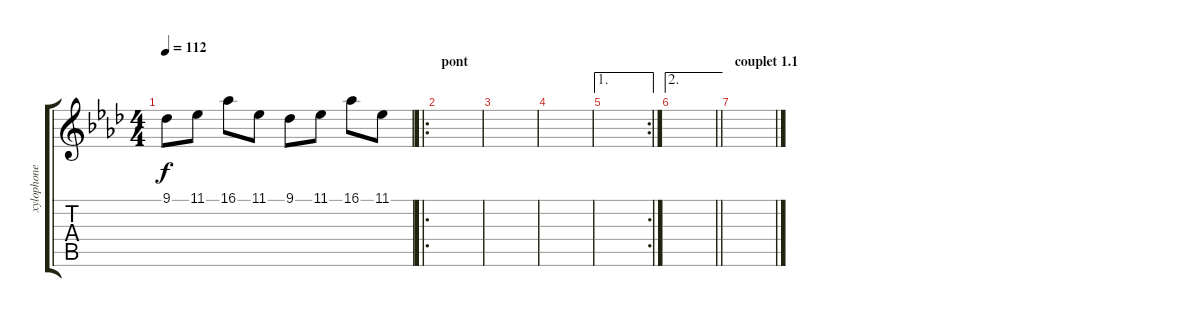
\track ("xylophone" "xylophone") {instrument tinklebell}
\staff {score tabs}
\tuning (E4 B3 G3 D3 A2 E2) {hide}
\ts (4 4)
\tempo 112
\clef g2
\ks ab
9.1.8{dy f} 11.1.8 16.1.8 11.1.8 9.1.8 11.1.8 16.1.8 11.1.8 |
\ro
\section ("" "pont")
|
|
|
\ae 1
\rc 2
|
\ae 2
\barLineRight lightlight
|
\section ("" "couplet 1.1")
